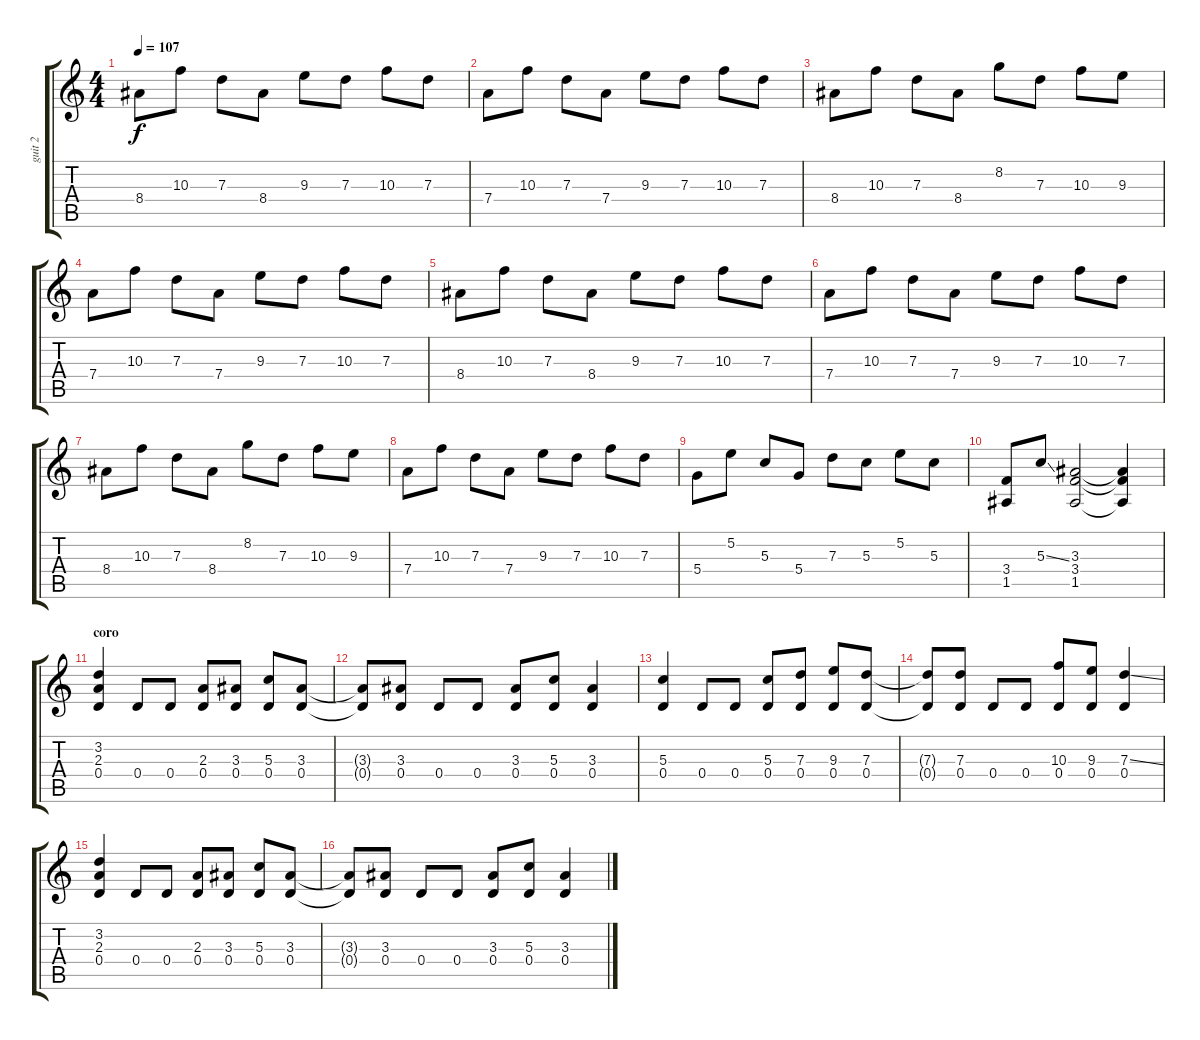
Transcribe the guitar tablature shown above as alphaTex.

\track ("guit 2" "guit 2") {instrument overdrivenguitar}
\staff {score tabs}
\tuning (E4 B3 G3 D3 A2 E2) {hide}
\ts (4 4)
\tempo 107
\clef g2
\ks c
8.4.8{dy f} 10.3.8 7.3.8 8.4.8 9.3.8 7.3.8 10.3.8 7.3.8 |
7.4.8 10.3.8 7.3.8 7.4.8 9.3.8 7.3.8 10.3.8 7.3.8 |
8.4.8 10.3.8 7.3.8 8.4.8 8.2.8 7.3.8 10.3.8 9.3.8 |
7.4.8 10.3.8 7.3.8 7.4.8 9.3.8 7.3.8 10.3.8 7.3.8 |
8.4.8 10.3.8 7.3.8 8.4.8 9.3.8 7.3.8 10.3.8 7.3.8 |
7.4.8 10.3.8 7.3.8 7.4.8 9.3.8 7.3.8 10.3.8 7.3.8 |
8.4.8 10.3.8 7.3.8 8.4.8 8.2.8 7.3.8 10.3.8 9.3.8 |
7.4.8 10.3.8 7.3.8 7.4.8 9.3.8 7.3.8 10.3.8 7.3.8 |
5.4.8 5.2.8 5.3.8 5.4.8 7.3.8 5.3.8 5.2.8 5.3.8 |
(3.4 1.5).8 5.3{ss}.8 (3.3 3.4 1.5).2 (3.3{t} 3.4{t} 1.5{t}).4 |
\section ("" "coro")
(3.2 2.3 0.4).4 0.4.8 0.4.8 (2.3 0.4).8 (3.3 0.4).8 (5.3 0.4).8 (3.3 0.4).8 |
(3.3{t} 0.4{t}).8 (3.3 0.4).8 0.4.8 0.4.8 (3.3 0.4).8 (5.3 0.4).8 (3.3 0.4).4 |
(5.3 0.4).4 0.4.8 0.4.8 (5.3 0.4).8 (7.3 0.4).8 (9.3 0.4).8 (7.3 0.4).8 |
(7.3{t} 0.4{t}).8 (7.3 0.4).8 0.4.8 0.4.8 (10.3 0.4).8 (9.3 0.4).8 (7.3{ss} 0.4).4 |
(3.2 2.3 0.4).4 0.4.8 0.4.8 (2.3 0.4).8 (3.3 0.4).8 (5.3 0.4).8 (3.3 0.4).8 |
(3.3{t} 0.4{t}).8 (3.3 0.4).8 0.4.8 0.4.8 (3.3 0.4).8 (5.3 0.4).8 (3.3 0.4).4
